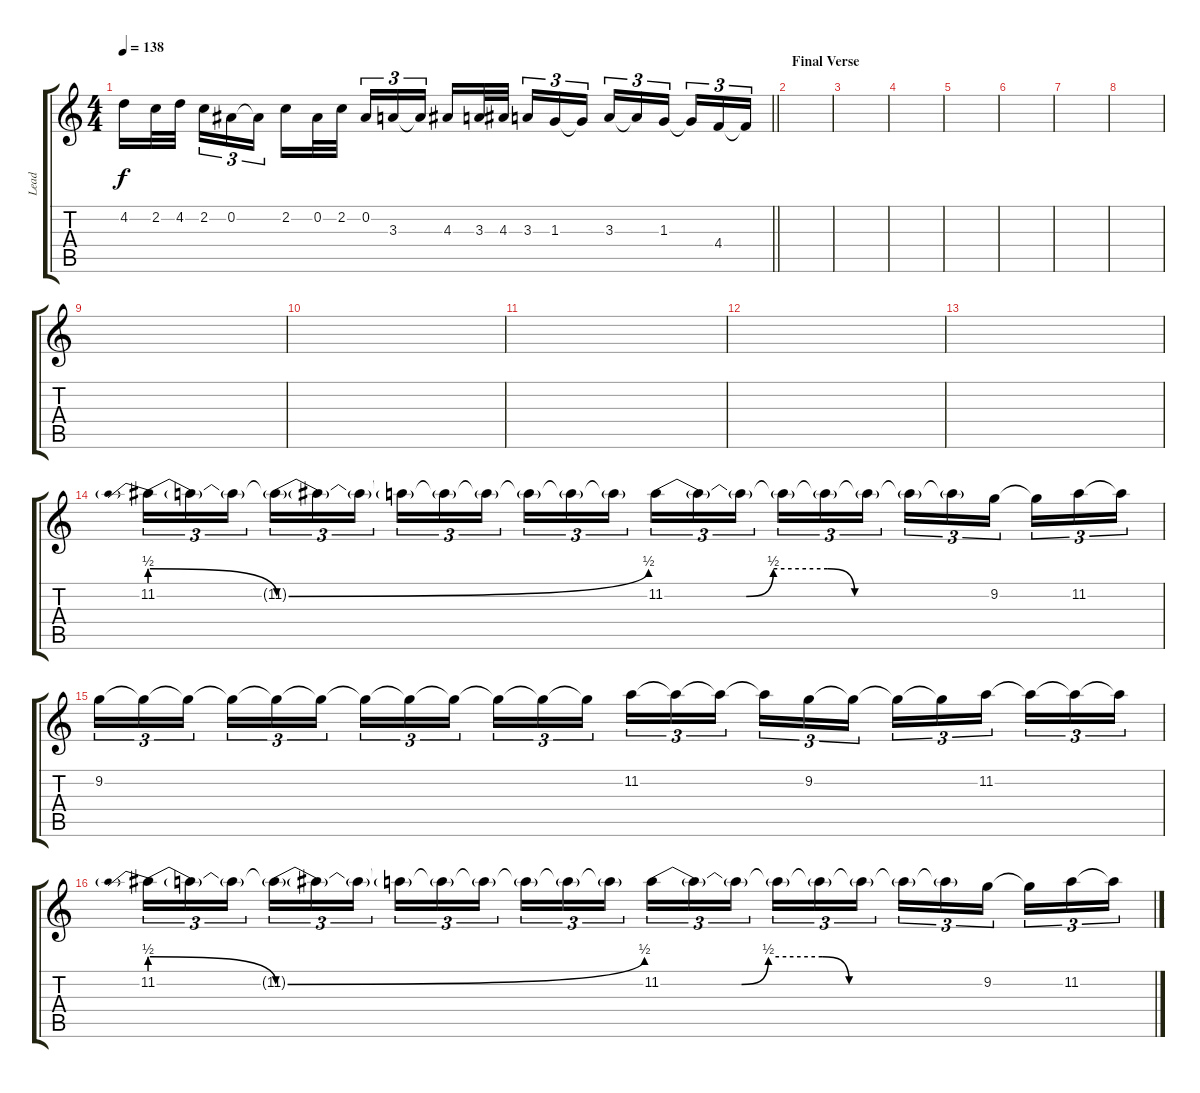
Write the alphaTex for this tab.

\track ("Lead" "Lead") {instrument distortionguitar}
\staff {score tabs}
\tuning (Eb4 Bb3 Gb3 Db3 Ab2 Eb2) {hide}
\ts (4 4)
\tempo 138
\clef g2
\barLineRight lightlight
\ks c
4.2.16{dy f} 2.2.32 4.2.32 2.2.16{tu (3 2)} 0.2.16{tu (3 2)} 0.2{t}.16{tu (3 2)} 2.2.16 0.2.32 2.2.32 0.2.16{tu (3 2)} 3.3.16{tu (3 2)} 3.3{t}.16{tu (3 2)} 4.3.16 3.3.32 4.3.32 3.3.16{tu (3 2)} 1.3.16{tu (3 2)} 1.3{t}.16{tu (3 2)} 3.3.16{tu (3 2)} 3.3{t}.16{tu (3 2)} 1.3.16{tu (3 2)} 1.3{t}.16{tu (3 2)} 4.4.16{tu (3 2)} 4.4{t}.16{tu (3 2)} |
\section ("" "Final Verse")
|
|
|
|
|
|
|
|
|
|
|
|
11.2{be (prebendrelease 0 2 60 0)}.16{tu (3 2) volume 9} 11.2{t}.16{tu (3 2)} 11.2{t}.16{tu (3 2)} 11.2{be (bend 0 0 60 2) t}.16{tu (3 2)} 11.2{t}.16{tu (3 2)} 11.2{t}.16{tu (3 2)} 11.2{t}.16{tu (3 2)} 11.2{t}.16{tu (3 2)} 11.2{t}.16{tu (3 2)} 11.2{t}.16{tu (3 2)} 11.2{t}.16{tu (3 2)} 11.2{t}.16{tu (3 2)} 11.2{be (custom 0 0 15 0 20 2 30 2 35 0 41 0 44 0 46 0 50 0 60 0)}.16{tu (3 2)} 11.2{t}.16{tu (3 2)} 11.2{t}.16{tu (3 2)} 11.2{t}.16{tu (3 2)} 11.2{t}.16{tu (3 2)} 11.2{t}.16{tu (3 2)} 11.2{t}.16{tu (3 2)} 11.2{t}.16{tu (3 2)} 9.2.16{tu (3 2)} 9.2{t}.16{tu (3 2)} 11.2.16{tu (3 2)} 11.2{t}.16{tu (3 2)} |
9.2.16{tu (3 2)} 9.2{t}.16{tu (3 2)} 9.2{t}.16{tu (3 2)} 9.2{t}.16{tu (3 2)} 9.2{t}.16{tu (3 2)} 9.2{t}.16{tu (3 2)} 9.2{t}.16{tu (3 2)} 9.2{t}.16{tu (3 2)} 9.2{t}.16{tu (3 2)} 9.2{t}.16{tu (3 2)} 9.2{t}.16{tu (3 2)} 9.2{t}.16{tu (3 2)} 11.2.16{tu (3 2)} 11.2{t}.16{tu (3 2)} 11.2{t}.16{tu (3 2)} 11.2{t}.16{tu (3 2)} 9.2.16{tu (3 2)} 9.2{t}.16{tu (3 2)} 9.2{t}.16{tu (3 2)} 9.2{t}.16{tu (3 2)} 11.2.16{tu (3 2)} 11.2{t}.16{tu (3 2)} 11.2{t}.16{tu (3 2)} 11.2{t}.16{tu (3 2)} |
11.2{be (prebendrelease 0 2 60 0)}.16{tu (3 2)} 11.2{t}.16{tu (3 2)} 11.2{t}.16{tu (3 2)} 11.2{be (bend 0 0 60 2) t}.16{tu (3 2)} 11.2{t}.16{tu (3 2)} 11.2{t}.16{tu (3 2)} 11.2{t}.16{tu (3 2)} 11.2{t}.16{tu (3 2)} 11.2{t}.16{tu (3 2)} 11.2{t}.16{tu (3 2)} 11.2{t}.16{tu (3 2)} 11.2{t}.16{tu (3 2)} 11.2{be (custom 0 0 15 0 20 2 30 2 35 0 41 0 44 0 46 0 50 0 60 0)}.16{tu (3 2)} 11.2{t}.16{tu (3 2)} 11.2{t}.16{tu (3 2)} 11.2{t}.16{tu (3 2)} 11.2{t}.16{tu (3 2)} 11.2{t}.16{tu (3 2)} 11.2{t}.16{tu (3 2)} 11.2{t}.16{tu (3 2)} 9.2.16{tu (3 2)} 9.2{t}.16{tu (3 2)} 11.2.16{tu (3 2)} 11.2{t}.16{tu (3 2)}
